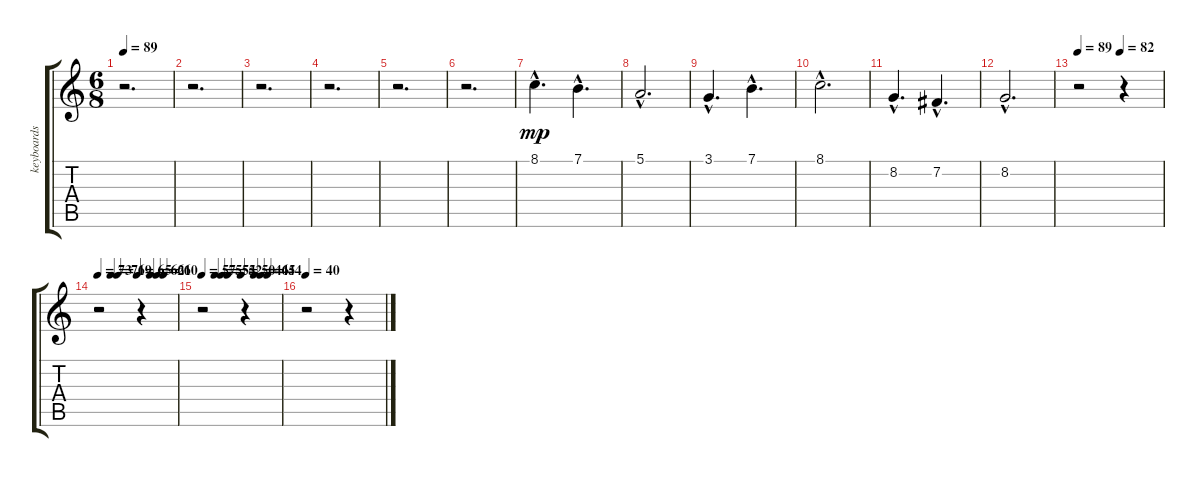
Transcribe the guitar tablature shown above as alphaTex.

\track ("keyboards" "keyboards") {instrument stringensemble1}
\staff {score tabs}
\tuning (E4 B3 G3 D3 A2 E2) {hide}
\ts (6 8)
\tempo 89
\clef g2
\ks c
r.2{d dy f} |
r.2{d} |
r.2{d} |
r.2{d} |
r.2{d} |
r.2{d} |
8.1{hac}.4{d dy mp} 7.1{hac}.4{d} |
5.1{hac}.2{d} |
3.1{hac}.4{d} 7.1{hac}.4{d} |
8.1{hac}.2{d} |
8.2{hac}.4{d} 7.2{hac}.4{d} |
8.2{hac}.2{d} |
\tempo 89
\tempo (82 0.5)
r.2 r.4 |
\tempo 73
\tempo (71 0.16666666666666666)
\tempo (69 0.25)
\tempo (65 0.5)
\tempo (62 0.6666666666666666)
\tempo (61 0.75)
\tempo (60 0.8333333333333334)
r.2 r.4 |
\tempo 57
\tempo (55 0.16666666666666666)
\tempo (54 0.25)
\tempo (52 0.3333333333333333)
\tempo (50 0.5)
\tempo (46 0.6666666666666666)
\tempo (45 0.75)
\tempo (44 0.8333333333333334)
r.2 r.4 |
\tempo 40
r.2 r.4
